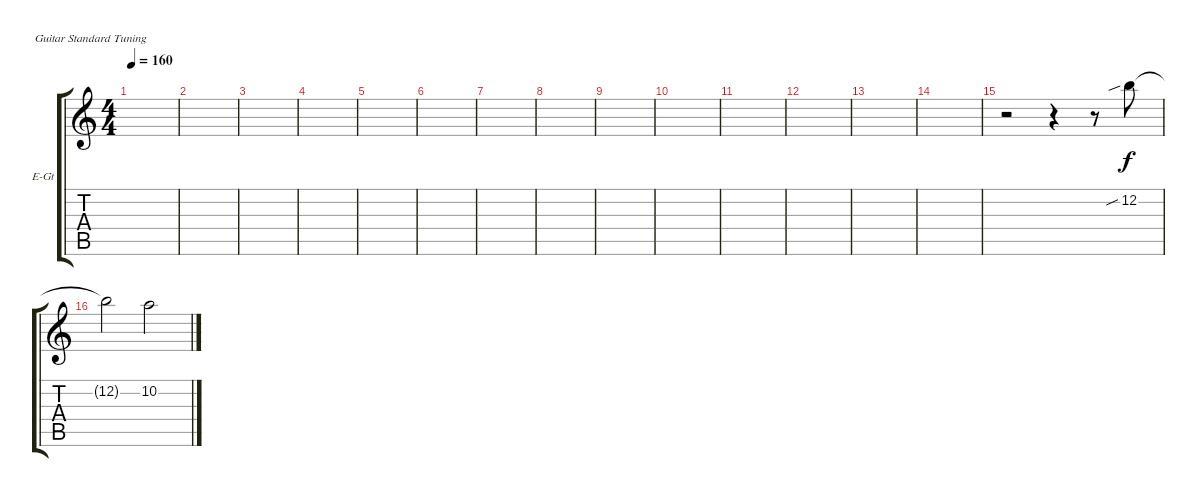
\defaultSystemsLayout 4
\bracketExtendMode groupsimilarinstruments
\firstSystemTrackNameOrientation horizontal
\otherSystemsTrackNameOrientation horizontal
\track ("Electric Guitar" "E-Gt") {instrument overdrivenguitar}
\staff {score tabs}
\tuning (E4 B3 G3 D3 A2 E2)
\ts (4 4)
\tempo 160
\clef g2
\ks c
|
|
|
|
|
|
|
|
|
|
|
|
|
|
r.2 r.4 r.8 12.2{sib}.8 |
12.2{t}.2 10.2.2
